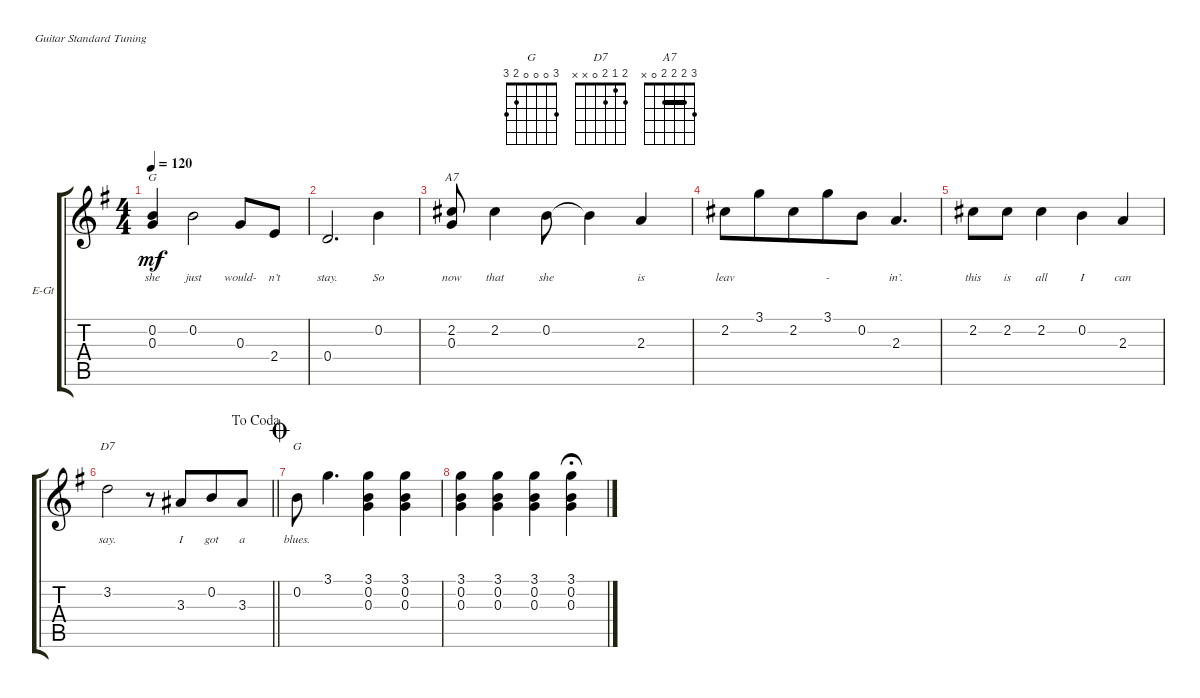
\defaultSystemsLayout 4
\bracketExtendMode groupsimilarinstruments
\firstSystemTrackNameOrientation horizontal
\otherSystemsTrackNameOrientation horizontal
\track ("Jazz Guitar" "E-Gt") {instrument electricguitarjazz}
\staff {score tabs}
\tuning (E4 B3 G3 D3 A2 E2)
\chord ("G" 3 0 0 0 2 3) {showfingering false}
\chord ("D7" 2 1 2 0 x x) {showfingering false}
\chord ("A7" 3 2 2 2 0 x) {showfingering false barre (2 2)}
\ts (4 4)
\tempo 120
\clef g2
\ks g
(0.2 0.3).4{ch "G" lyrics (0 "she") lyrics (1 "") lyrics (2 "") lyrics (3 "") lyrics (4 "") dy mf} 0.2.2{lyrics (0 "just") lyrics (1 "") lyrics (2 "") lyrics (3 "") lyrics (4 "")} 0.3.8{lyrics (0 "would-") lyrics (1 "") lyrics (2 "") lyrics (3 "") lyrics (4 "")} 2.4.8{lyrics (0 "n’t") lyrics (1 "") lyrics (2 "") lyrics (3 "") lyrics (4 "")} |
0.4.2{d lyrics (0 "stay.") lyrics (1 "") lyrics (2 "") lyrics (3 "") lyrics (4 "")} 0.2.4{lyrics (0 "So") lyrics (1 "") lyrics (2 "") lyrics (3 "") lyrics (4 "")} |
(0.3 2.2).8{ch "A7" lyrics (0 "now") lyrics (1 "") lyrics (2 "") lyrics (3 "") lyrics (4 "")} 2.2.4{lyrics (0 "that") lyrics (1 "") lyrics (2 "") lyrics (3 "") lyrics (4 "")} 0.2.8{lyrics (0 "she") lyrics (1 "") lyrics (2 "") lyrics (3 "") lyrics (4 "")} 0.2{t}.4{lyrics (0 "") lyrics (1 "") lyrics (2 "") lyrics (3 "") lyrics (4 "")} 2.3.4{lyrics (0 "is") lyrics (1 "") lyrics (2 "") lyrics (3 "") lyrics (4 "")} |
2.2.8{lyrics (0 "leav") lyrics (1 "") lyrics (2 "") lyrics (3 "") lyrics (4 "") beam merge} 3.1.8{lyrics (0 "") lyrics (1 "") lyrics (2 "") lyrics (3 "") lyrics (4 "") beam merge} 2.2.8{lyrics (0 "") lyrics (1 "") lyrics (2 "") lyrics (3 "") lyrics (4 "") beam merge} 3.1.8{lyrics (0 "-") lyrics (1 "") lyrics (2 "") lyrics (3 "") lyrics (4 "") beam merge} 0.2.8{lyrics (0 "") lyrics (1 "") lyrics (2 "") lyrics (3 "") lyrics (4 "")} 2.3.4{d lyrics (0 "in’.") lyrics (1 "") lyrics (2 "") lyrics (3 "") lyrics (4 "")} |
2.2.8{lyrics (0 "this") lyrics (1 "") lyrics (2 "") lyrics (3 "") lyrics (4 "")} 2.2.8{lyrics (0 "is") lyrics (1 "") lyrics (2 "") lyrics (3 "") lyrics (4 "")} 2.2.4{lyrics (0 "all") lyrics (1 "") lyrics (2 "") lyrics (3 "") lyrics (4 "")} 0.2.4{lyrics (0 "I") lyrics (1 "") lyrics (2 "") lyrics (3 "") lyrics (4 "")} 2.3.4{lyrics (0 "can") lyrics (1 "") lyrics (2 "") lyrics (3 "") lyrics (4 "")} |
\jump dacoda
\barLineRight lightlight
3.2.2{ch "D7" lyrics (0 "say.") lyrics (1 "") lyrics (2 "") lyrics (3 "") lyrics (4 "")} r.8 3.3.8{lyrics (0 "I") lyrics (1 "") lyrics (2 "") lyrics (3 "") lyrics (4 "") beam merge} 0.2.8{lyrics (0 "got") lyrics (1 "") lyrics (2 "") lyrics (3 "") lyrics (4 "") beam merge} 3.3.8{lyrics (0 "a") lyrics (1 "") lyrics (2 "") lyrics (3 "") lyrics (4 "")} |
\jump coda
0.2.8{ch "G" lyrics (0 "blues.") lyrics (1 "") lyrics (2 "") lyrics (3 "") lyrics (4 "")} 3.1.4{d} (3.1 0.2 0.3).4 (3.1 0.2 0.3).4 |
(3.1 0.2 0.3).4 (3.1 0.2 0.3).4 (3.1 0.2 0.3).4 (3.1 0.2 0.3).4{fermata (medium 0.5)}
